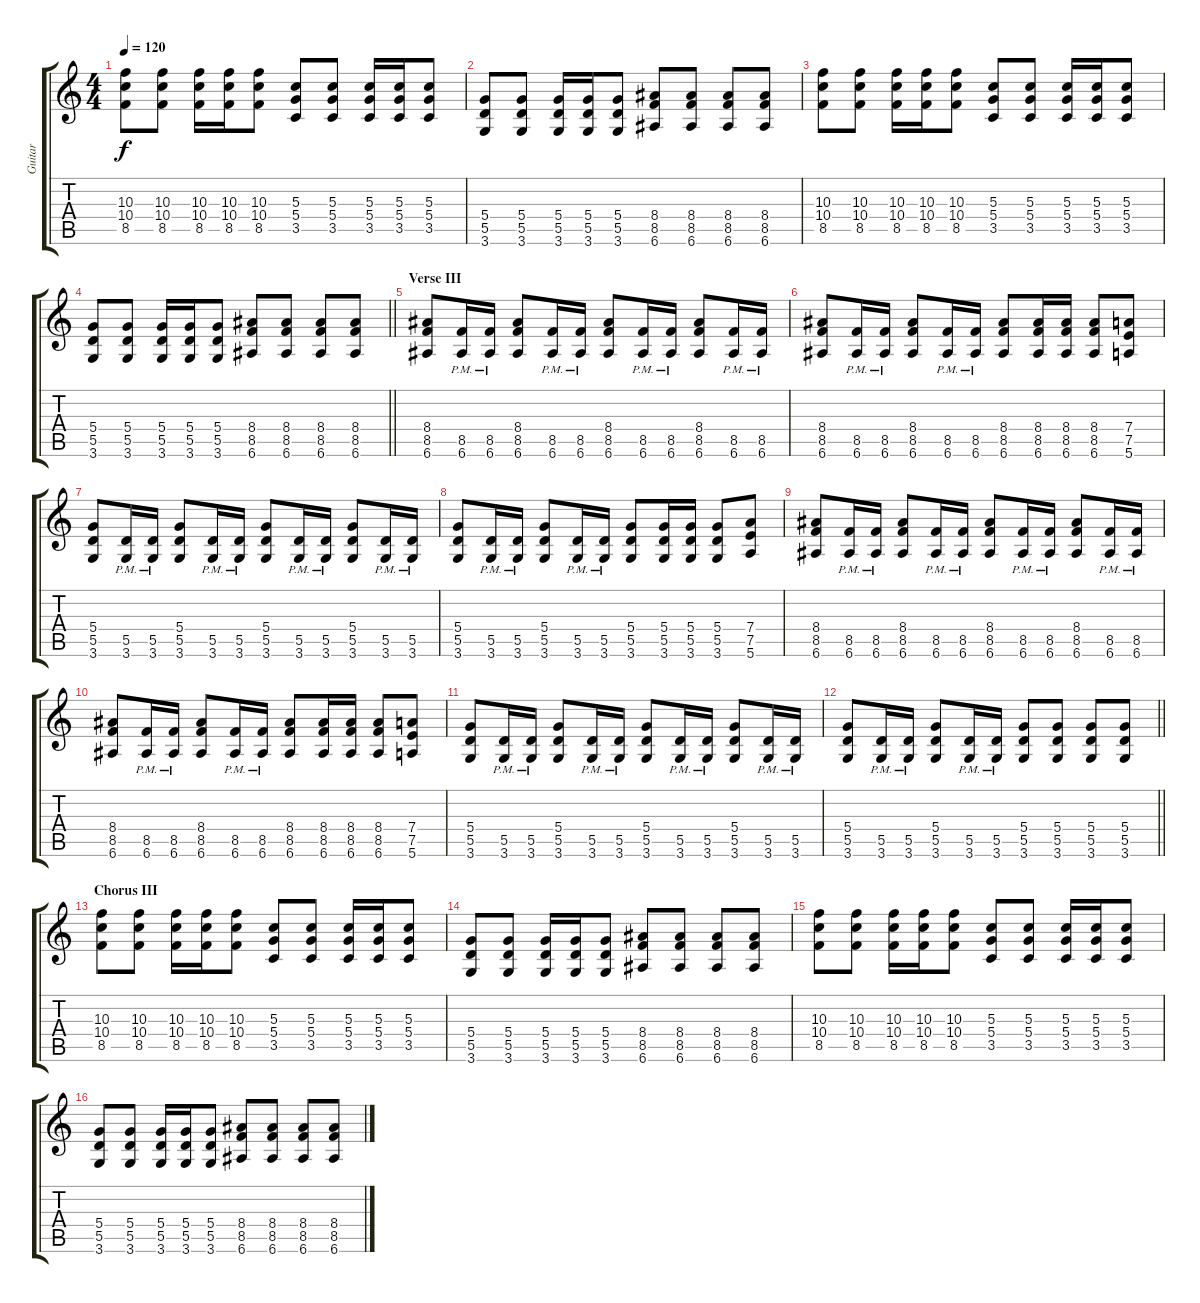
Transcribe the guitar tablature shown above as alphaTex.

\track ("Guitar" "Guitar") {instrument distortionguitar}
\staff {score tabs}
\tuning (E4 B3 G3 D3 A2 E2) {hide}
\ts (4 4)
\tempo 120
\clef g2
\ks c
(10.3 10.4 8.5).8{dy f} (10.3 10.4 8.5).8 (10.3 10.4 8.5).16 (10.3 10.4 8.5).16 (10.3 10.4 8.5).8 (5.3 5.4 3.5).8 (5.3 5.4 3.5).8 (5.3 5.4 3.5).16 (5.3 5.4 3.5).16 (5.3 5.4 3.5).8 |
(5.4 5.5 3.6).8 (5.4 5.5 3.6).8 (5.4 5.5 3.6).16 (5.4 5.5 3.6).16 (5.4 5.5 3.6).8 (8.4 8.5 6.6).8 (8.4 8.5 6.6).8 (8.4 8.5 6.6).8 (8.4 8.5 6.6).8 |
(10.3 10.4 8.5).8 (10.3 10.4 8.5).8 (10.3 10.4 8.5).16 (10.3 10.4 8.5).16 (10.3 10.4 8.5).8 (5.3 5.4 3.5).8 (5.3 5.4 3.5).8 (5.3 5.4 3.5).16 (5.3 5.4 3.5).16 (5.3 5.4 3.5).8 |
\barLineRight lightlight
(5.4 5.5 3.6).8 (5.4 5.5 3.6).8 (5.4 5.5 3.6).16 (5.4 5.5 3.6).16 (5.4 5.5 3.6).8 (8.4 8.5 6.6).8 (8.4 8.5 6.6).8 (8.4 8.5 6.6).8 (8.4 8.5 6.6).8 |
\section ("" "Verse III")
(8.4 8.5 6.6).8 (8.5{pm} 6.6{pm}).16 (8.5{pm} 6.6{pm}).16 (8.4 8.5 6.6).8 (8.5{pm} 6.6{pm}).16 (8.5{pm} 6.6{pm}).16 (8.4 8.5 6.6).8 (8.5{pm} 6.6{pm}).16 (8.5{pm} 6.6{pm}).16 (8.4 8.5 6.6).8 (8.5{pm} 6.6{pm}).16 (8.5{pm} 6.6{pm}).16 |
(8.4 8.5 6.6).8 (8.5{pm} 6.6{pm}).16 (8.5{pm} 6.6{pm}).16 (8.4 8.5 6.6).8 (8.5{pm} 6.6{pm}).16 (8.5{pm} 6.6{pm}).16 (8.4 8.5 6.6).8 (8.4 8.5 6.6).16 (8.4 8.5 6.6).16 (8.4 8.5 6.6).8 (7.4 7.5 5.6).8 |
(5.4 5.5 3.6).8 (5.5{pm} 3.6{pm}).16 (5.5{pm} 3.6{pm}).16 (5.4 5.5 3.6).8 (5.5{pm} 3.6{pm}).16 (5.5{pm} 3.6{pm}).16 (5.4 5.5 3.6).8 (5.5{pm} 3.6{pm}).16 (5.5{pm} 3.6{pm}).16 (5.4 5.5 3.6).8 (5.5{pm} 3.6{pm}).16 (5.5{pm} 3.6{pm}).16 |
(5.4 5.5 3.6).8 (5.5{pm} 3.6{pm}).16 (5.5{pm} 3.6{pm}).16 (5.4 5.5 3.6).8 (5.5{pm} 3.6{pm}).16 (5.5{pm} 3.6{pm}).16 (5.4 5.5 3.6).8 (5.4 5.5 3.6).16 (5.4 5.5 3.6).16 (5.4 5.5 3.6).8 (7.4 7.5 5.6).8 |
(8.4 8.5 6.6).8 (8.5{pm} 6.6{pm}).16 (8.5{pm} 6.6{pm}).16 (8.4 8.5 6.6).8 (8.5{pm} 6.6{pm}).16 (8.5{pm} 6.6{pm}).16 (8.4 8.5 6.6).8 (8.5{pm} 6.6{pm}).16 (8.5{pm} 6.6{pm}).16 (8.4 8.5 6.6).8 (8.5{pm} 6.6{pm}).16 (8.5{pm} 6.6{pm}).16 |
(8.4 8.5 6.6).8 (8.5{pm} 6.6{pm}).16 (8.5{pm} 6.6{pm}).16 (8.4 8.5 6.6).8 (8.5{pm} 6.6{pm}).16 (8.5{pm} 6.6{pm}).16 (8.4 8.5 6.6).8 (8.4 8.5 6.6).16 (8.4 8.5 6.6).16 (8.4 8.5 6.6).8 (7.4 7.5 5.6).8 |
(5.4 5.5 3.6).8 (5.5{pm} 3.6{pm}).16 (5.5{pm} 3.6{pm}).16 (5.4 5.5 3.6).8 (5.5{pm} 3.6{pm}).16 (5.5{pm} 3.6{pm}).16 (5.4 5.5 3.6).8 (5.5{pm} 3.6{pm}).16 (5.5{pm} 3.6{pm}).16 (5.4 5.5 3.6).8 (5.5{pm} 3.6{pm}).16 (5.5{pm} 3.6{pm}).16 |
\barLineRight lightlight
(5.4 5.5 3.6).8 (5.5{pm} 3.6{pm}).16 (5.5{pm} 3.6{pm}).16 (5.4 5.5 3.6).8 (5.5{pm} 3.6{pm}).16 (5.5{pm} 3.6{pm}).16 (5.4 5.5 3.6).8 (5.4 5.5 3.6).8 (5.4 5.5 3.6).8 (5.4 5.5 3.6).8 |
\section ("" "Chorus III")
(10.3 10.4 8.5).8 (10.3 10.4 8.5).8 (10.3 10.4 8.5).16 (10.3 10.4 8.5).16 (10.3 10.4 8.5).8 (5.3 5.4 3.5).8 (5.3 5.4 3.5).8 (5.3 5.4 3.5).16 (5.3 5.4 3.5).16 (5.3 5.4 3.5).8 |
(5.4 5.5 3.6).8 (5.4 5.5 3.6).8 (5.4 5.5 3.6).16 (5.4 5.5 3.6).16 (5.4 5.5 3.6).8 (8.4 8.5 6.6).8 (8.4 8.5 6.6).8 (8.4 8.5 6.6).8 (8.4 8.5 6.6).8 |
(10.3 10.4 8.5).8 (10.3 10.4 8.5).8 (10.3 10.4 8.5).16 (10.3 10.4 8.5).16 (10.3 10.4 8.5).8 (5.3 5.4 3.5).8 (5.3 5.4 3.5).8 (5.3 5.4 3.5).16 (5.3 5.4 3.5).16 (5.3 5.4 3.5).8 |
(5.4 5.5 3.6).8 (5.4 5.5 3.6).8 (5.4 5.5 3.6).16 (5.4 5.5 3.6).16 (5.4 5.5 3.6).8 (8.4 8.5 6.6).8 (8.4 8.5 6.6).8 (8.4 8.5 6.6).8 (8.4 8.5 6.6).8
